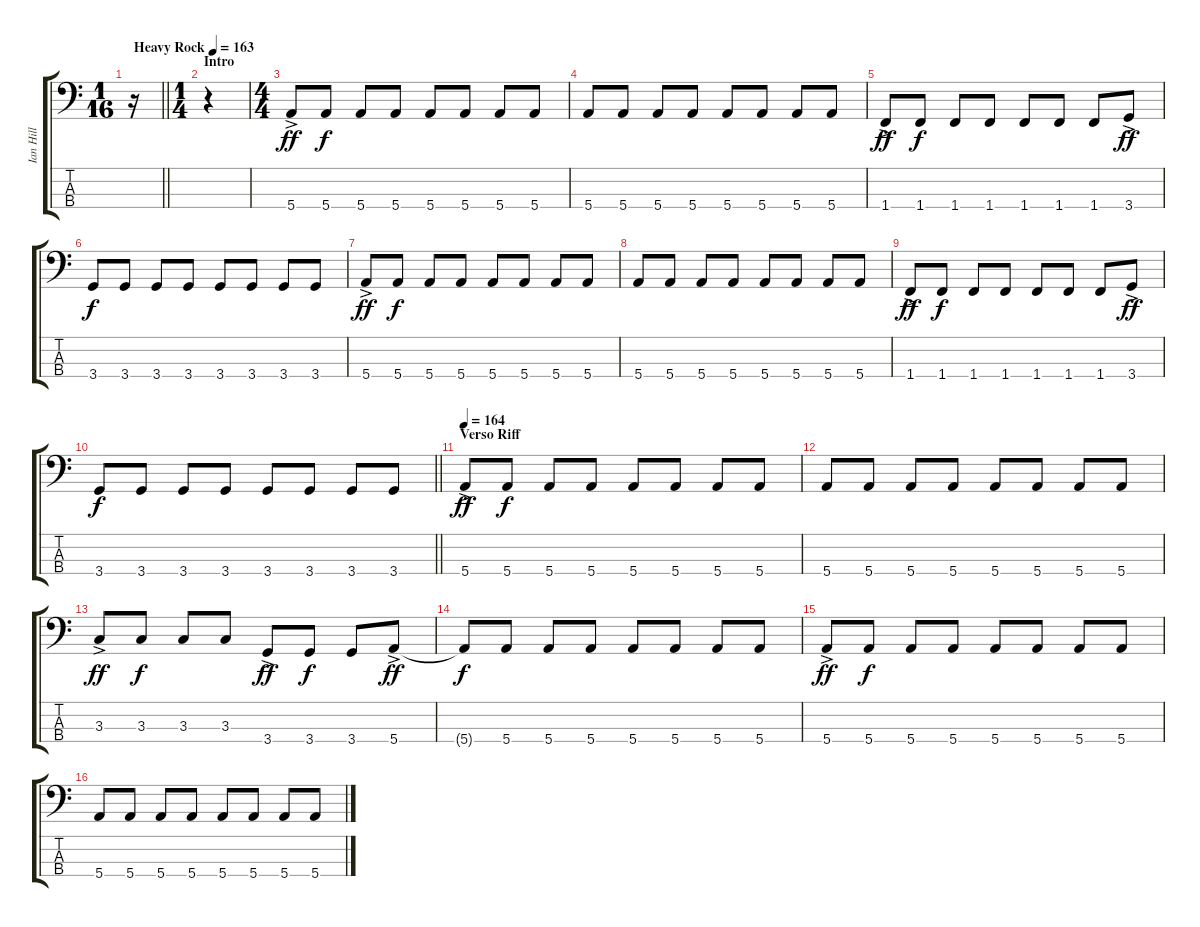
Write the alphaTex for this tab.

\track ("Ian Hill" "Ian Hill") {instrument electricbassfinger}
\staff {score tabs}
\tuning (G2 D2 A1 E1) {hide}
\ts (1 16)
\tempo (163 "Heavy Rock")
\clef f4
\barLineRight lightlight
\ks c
r.16{dy ff instrument electricbassfinger} |
\ts (1 4)
\section ("" "Intro")
r.4 |
\ts (4 4)
5.4{ac}.8 5.4.8{dy f} 5.4.8 5.4.8 5.4.8 5.4.8 5.4.8 5.4.8 |
5.4.8 5.4.8 5.4.8 5.4.8 5.4.8 5.4.8 5.4.8 5.4.8 |
1.4{ac}.8{dy ff} 1.4.8{dy f} 1.4.8 1.4.8 1.4.8 1.4.8 1.4.8 3.4{ac}.8{dy ff} |
3.4.8{dy f} 3.4.8 3.4.8 3.4.8 3.4.8 3.4.8 3.4.8 3.4.8 |
5.4{ac}.8{dy ff} 5.4.8{dy f} 5.4.8 5.4.8 5.4.8 5.4.8 5.4.8 5.4.8 |
5.4.8 5.4.8 5.4.8 5.4.8 5.4.8 5.4.8 5.4.8 5.4.8 |
1.4{ac}.8{dy ff} 1.4.8{dy f} 1.4.8 1.4.8 1.4.8 1.4.8 1.4.8 3.4{ac}.8{dy ff} |
\barLineRight lightlight
3.4.8{dy f} 3.4.8 3.4.8 3.4.8 3.4.8 3.4.8 3.4.8 3.4.8 |
\section ("" "Verso Riff")
\tempo 164
5.4{ac}.8{dy ff} 5.4.8{dy f} 5.4.8 5.4.8 5.4.8 5.4.8 5.4.8 5.4.8 |
5.4.8 5.4.8 5.4.8 5.4.8 5.4.8 5.4.8 5.4.8 5.4.8 |
3.3{ac}.8{dy ff} 3.3.8{dy f} 3.3.8 3.3.8 3.4{ac}.8{dy ff} 3.4.8{dy f} 3.4.8 5.4{ac}.8{dy ff} |
5.4{t}.8{dy f} 5.4.8 5.4.8 5.4.8 5.4.8 5.4.8 5.4.8 5.4.8 |
5.4{ac}.8{dy ff} 5.4.8{dy f} 5.4.8 5.4.8 5.4.8 5.4.8 5.4.8 5.4.8 |
5.4.8 5.4.8 5.4.8 5.4.8 5.4.8 5.4.8 5.4.8 5.4.8
